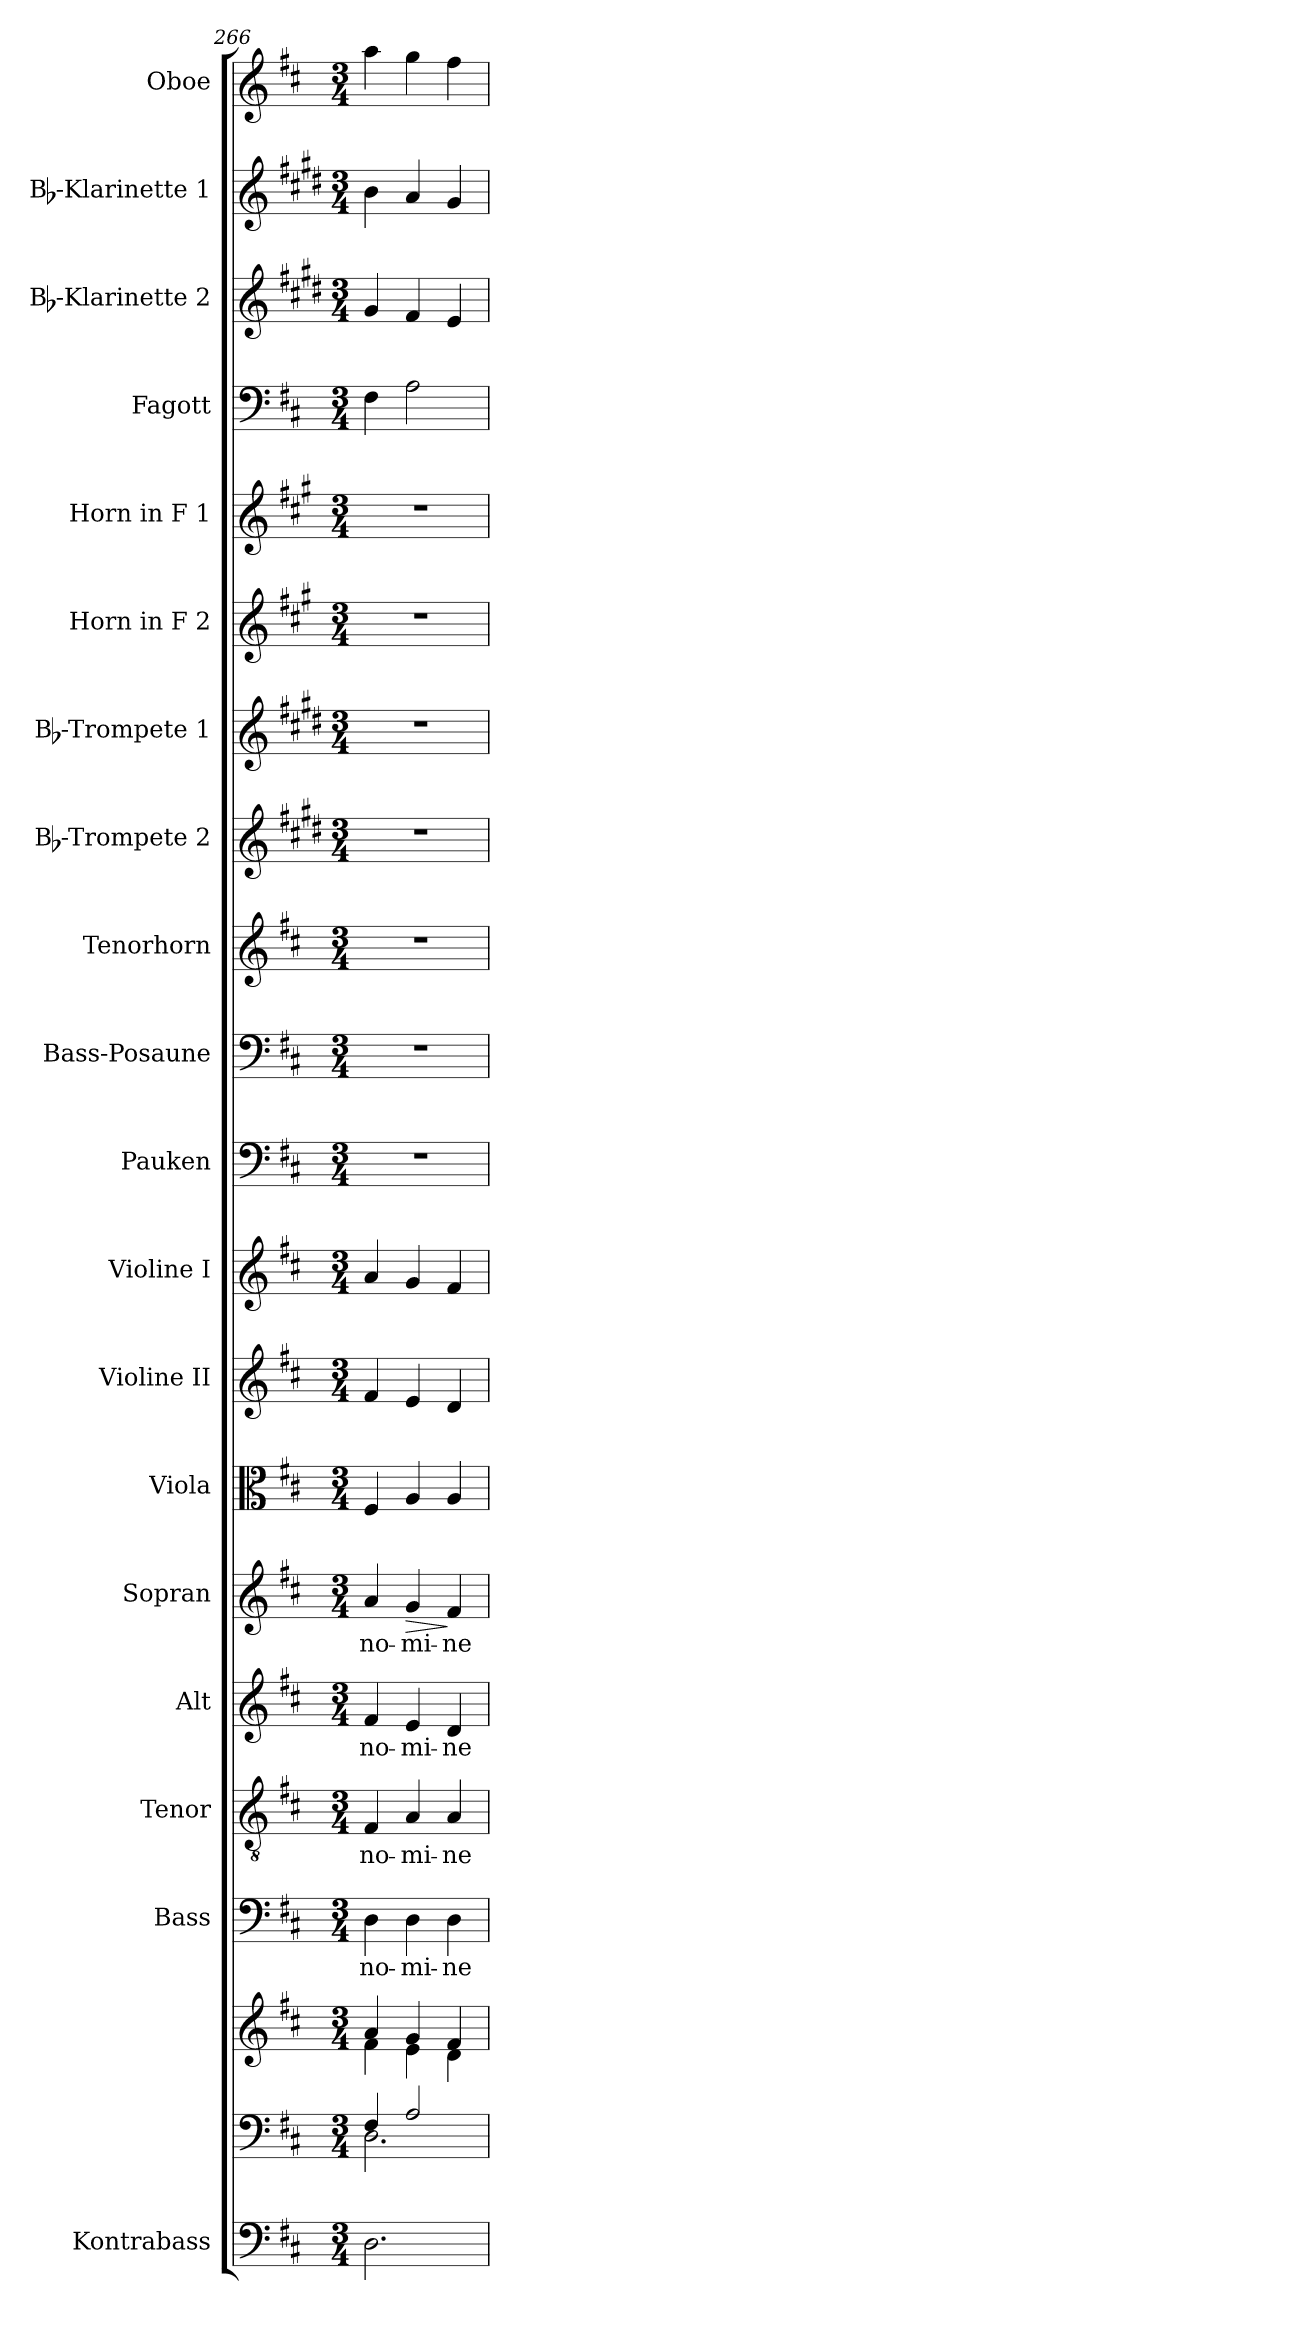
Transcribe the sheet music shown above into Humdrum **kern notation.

**kern	**kern	**kern	**kern	**text	**kern	**text	**kern	**text	**kern	**text	**dynam	**kern	**kern	**kern	**kern	**kern	**kern	**kern	**kern	**kern	**kern	**kern	**kern	**kern	**kern
*part20	*part19	*part19	*part18	*part18	*part17	*part17	*part16	*part16	*part15	*part15	*part15	*part14	*part13	*part12	*part11	*part10	*part9	*part8	*part7	*part6	*part5	*part4	*part3	*part2	*part1
*staff21	*staff20	*staff19	*staff18	*staff18	*staff17	*staff17	*staff16	*staff16	*staff15	*staff15	*staff15	*staff14	*staff13	*staff12	*staff11	*staff10	*staff9	*staff8	*staff7	*staff6	*staff5	*staff4	*staff3	*staff2	*staff1
*I"Kontrabass	*	*	*I"Bass	*	*I"Tenor	*	*I"Alt	*	*I"Sopran	*	*	*I"Viola	*I"Violine II	*I"Violine I	*I"Pauken	*I"Bass-Posaune	*I"Tenorhorn	*I"Bb-Trompete 2	*I"Bb-Trompete 1	*I"Horn in F 2	*I"Horn in F 1	*I"Fagott	*I"Bb-Klarinette 2	*I"Bb-Klarinette 1	*I"Oboe
*I'Kb.	*	*	*I'B.	*	*I'T.	*	*I'A.	*	*I'S.	*	*	*I'Vla.	*I'Vl. II	*I'Vl. I	*I'Pk.	*I'B. Pos.	*I'T. Hrn.	*I'Bb Trp. 2	*I'Bb Trp. 1	*	*	*I'Fg.	*I'Bb Kl. 2	*I'Bb Kl. 1	*I'Ob.
*clefF4	*clefF4	*clefG2	*clefF4	*	*clefGv2	*	*clefG2	*	*clefG2	*	*	*clefC3	*clefG2	*clefG2	*clefF4	*clefF4	*clefG2	*clefG2	*clefG2	*clefG2	*clefG2	*clefF4	*clefG2	*clefG2	*clefG2
*ITrd7c12	*	*	*	*	*	*	*	*	*	*	*	*	*	*	*	*	*ITrd8c14	*ITrd1c2	*ITrd1c2	*ITrd4c7	*ITrd4c7	*	*ITrd1c2	*ITrd1c2	*
*k[f#c#]	*k[f#c#]	*k[f#c#]	*k[f#c#]	*	*k[f#c#]	*	*k[f#c#]	*	*k[f#c#]	*	*	*k[f#c#]	*k[f#c#]	*k[f#c#]	*k[f#c#]	*k[f#c#]	*k[f#c#]	*k[f#c#]	*k[f#c#]	*k[f#c#]	*k[f#c#]	*k[f#c#]	*k[f#c#]	*k[f#c#]	*k[f#c#]
*D:	*D:	*D:	*D:	*	*D:	*	*D:	*	*D:	*	*	*D:	*D:	*D:	*D:	*D:	*D:	*D:	*D:	*D:	*D:	*D:	*D:	*D:	*D:
*M3/4	*M3/4	*M3/4	*M3/4	*	*M3/4	*	*M3/4	*	*M3/4	*	*	*M3/4	*M3/4	*M3/4	*M3/4	*M3/4	*M3/4	*M3/4	*M3/4	*M3/4	*M3/4	*M3/4	*M3/4	*M3/4	*M3/4
=266	=266	=266	=266	=266	=266	=266	=266	=266	=266	=266	=266	=266	=266	=266	=266	=266	=266	=266	=266	=266	=266	=266	=266	=266	=266
*	*^	*^	*	*	*	*	*	*	*	*	*	*	*	*	*	*	*	*	*	*	*	*	*	*	*
!	!	!	!	!	!	!LO:LY:b	!	!LO:LY:b	!	!LO:LY:b	!	!LO:LY:b	!	!	!	!	!	!	!	!	!	!	!	!	!	!	!
2.DD\	4F#/	2.D\	4a/	4f#\	4D\	no-	4F#/	no-	4f#/	no-	4a/	no-	.	4F#/	4f#/	4a/	2.r	2.r	2.r	2.r	2.r	2.r	2.r	4F#\	4f#/	4a\	4aa\
!	!	!	!	!	!	!LO:LY:b	!	!LO:LY:b	!	!LO:LY:b	!	!LO:LY:b	!LO:HP:b	!	!	!	!	!	!	!	!	!	!	!	!	!	!
.	2A/	.	4g/	4e\	4D\	-mi-	4A/	-mi-	4e/	-mi-	4g/	-mi-	>	4A/	4e/	4g/	.	.	.	.	.	.	.	2A\	4e/	4g/	4gg\
!	!	!	!	!	!	!LO:LY:b	!	!LO:LY:b	!	!LO:LY:b	!	!LO:LY:b	!	!	!	!	!	!	!	!	!	!	!	!	!	!	!
.	.	.	4f#/	4d\	4D\	-ne	4A/	-ne	4d/	-ne	4f#/	-ne	]	4A/	4d/	4f#/	.	.	.	.	.	.	.	.	4d/	4f#/	4ff#\
*	*v	*v	*	*	*	*	*	*	*	*	*	*	*	*	*	*	*	*	*	*	*	*	*	*	*	*	*
*	*	*v	*v	*	*	*	*	*	*	*	*	*	*	*	*	*	*	*	*	*	*	*	*	*	*	*
=	=	=	=	=	=	=	=	=	=	=	=	=	=	=	=	=	=	=	=	=	=	=	=	=	=
*-	*-	*-	*-	*-	*-	*-	*-	*-	*-	*-	*-	*-	*-	*-	*-	*-	*-	*-	*-	*-	*-	*-	*-	*-	*-
